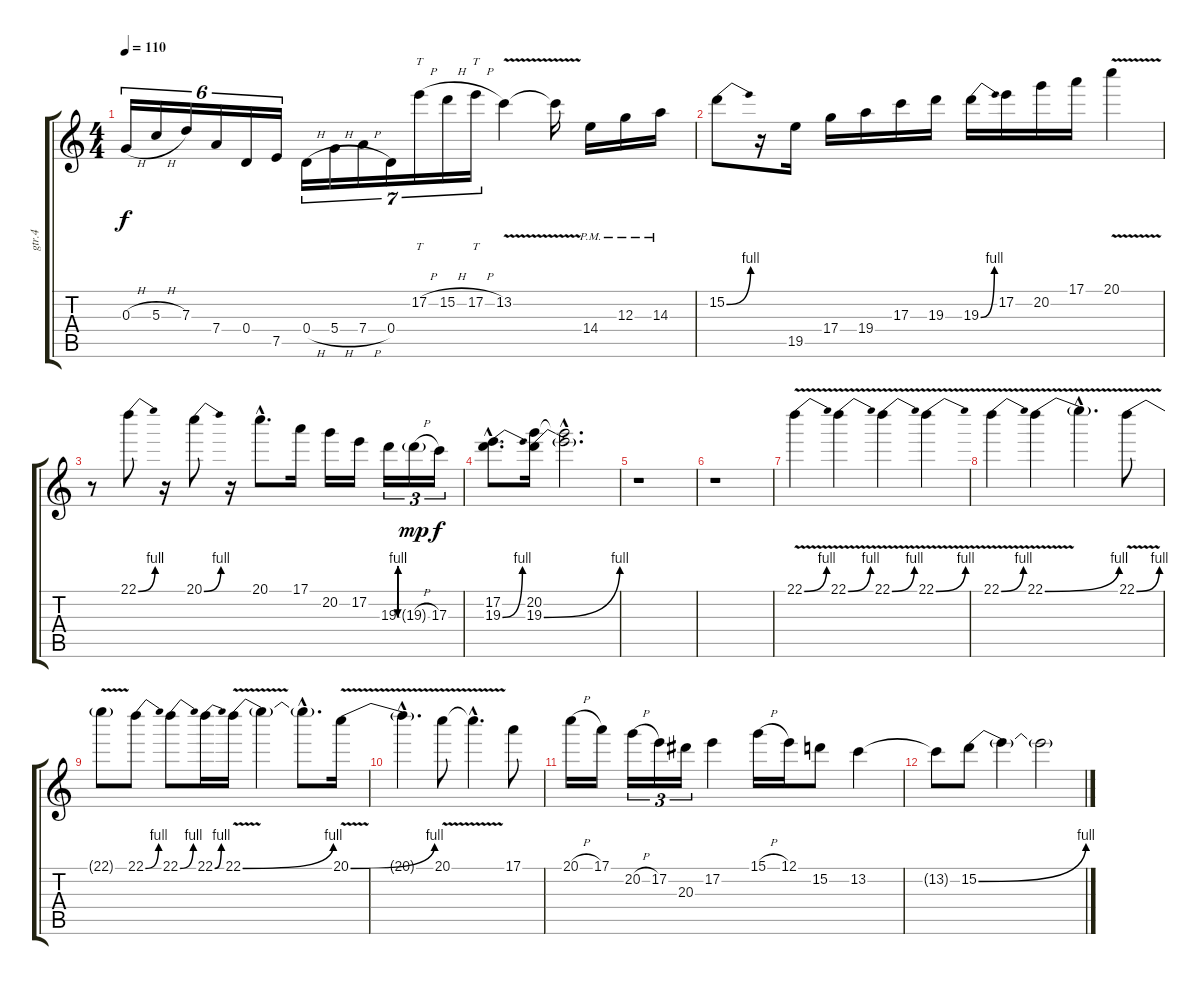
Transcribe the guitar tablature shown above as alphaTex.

\track ("gtr.4" "gtr.4") {instrument distortionguitar}
\staff {score tabs}
\tuning (E4 B3 G3 D3 A2 E2) {hide}
\ts (4 4)
\tempo 110
\clef g2
\ks c
0.3{h}.16{tu (6 4) dy f} 5.3{h}.16{tu (6 4)} 7.3.16{tu (6 4)} 7.4.16{tu (6 4)} 0.4.16{tu (6 4)} 7.5.16{tu (6 4)} 0.4{h}.16{tu (7 4)} 5.4{h}.16{tu (7 4)} 7.4{h}.16{tu (7 4)} 0.4.16{tu (7 4)} 17.2{h}.16{tt tu (7 4)} 15.2{h}.16{tu (7 4)} 17.2{h}.16{tt tu (7 4)} 13.2{v}.4 13.2{t}.16 14.4{pm}.16 12.3{pm}.16 14.3{pm}.16 |
15.2{be (bend 0 0 60 4)}.8 r.16 19.5.16 17.4.16 19.4.16 17.3.16 19.3.16 19.3{be (bend 0 0 60 4)}.16 17.2.16 20.2.16 17.1.16 20.1{v}.4 |
r.8 22.1{be (bend 0 0 60 4)}.8 r.16 20.1{be (bend 0 0 60 4)}.8 r.16 20.1{hac}.8{d} 17.1.16 20.2.16 17.2.16 19.3{be (custom 0 0 15 4 30 4 45 0 60 0)}.16{tu (3 2)} 19.3{h g}.16{tu (3 2) dy mp} 17.3.16{tu (3 2) dy f} |
(17.2{hac} 19.3{be (bend 0 0 60 4) hac}).8{d} (20.2 19.3{be (bend 0 0 60 4)}).16 (20.2{hac t} 19.3{hac t}).2{d} |
r.1 |
r.1 |
22.1{be (bend 0 0 60 4) v}.4 22.1{be (bend 0 0 60 4) v}.4 22.1{be (bend 0 0 60 4) v}.4 22.1{be (bend 0 0 60 4) v}.4 |
22.1{be (bend 0 0 60 4) v}.4 22.1{be (bend 0 0 60 4) v}.4 22.1{hac t}.4{d} 22.1{be (bend 0 0 60 4) v}.8 |
22.1{t}.8{volume 13} 22.1{be (bend 0 0 60 4)}.8 22.1{be (bend 0 0 60 4)}.8 22.1{be (bend 0 0 60 4)}.16 22.1{be (bend 0 0 60 4) v}.16 22.1{t}.4 22.1{hac t}.8{d} 20.1{be (bend 0 0 60 4) v}.16 |
20.1{hac t}.4{d volume 10} 20.1{v}.8 20.1{hac t}.4{d} 17.1.8 |
20.1{h}.16{volume 5} 17.1.16 20.2{h}.16{tu (3 2)} 17.2.16{tu (3 2)} 20.3.16{tu (3 2)} 17.2.4 15.1{h}.16 12.1.16 15.2.8 13.2.4 |
13.2{t}.8{volume 0} 15.2{be (bend 0 0 60 4)}.8 15.2{t}.4 15.2{t}.2
